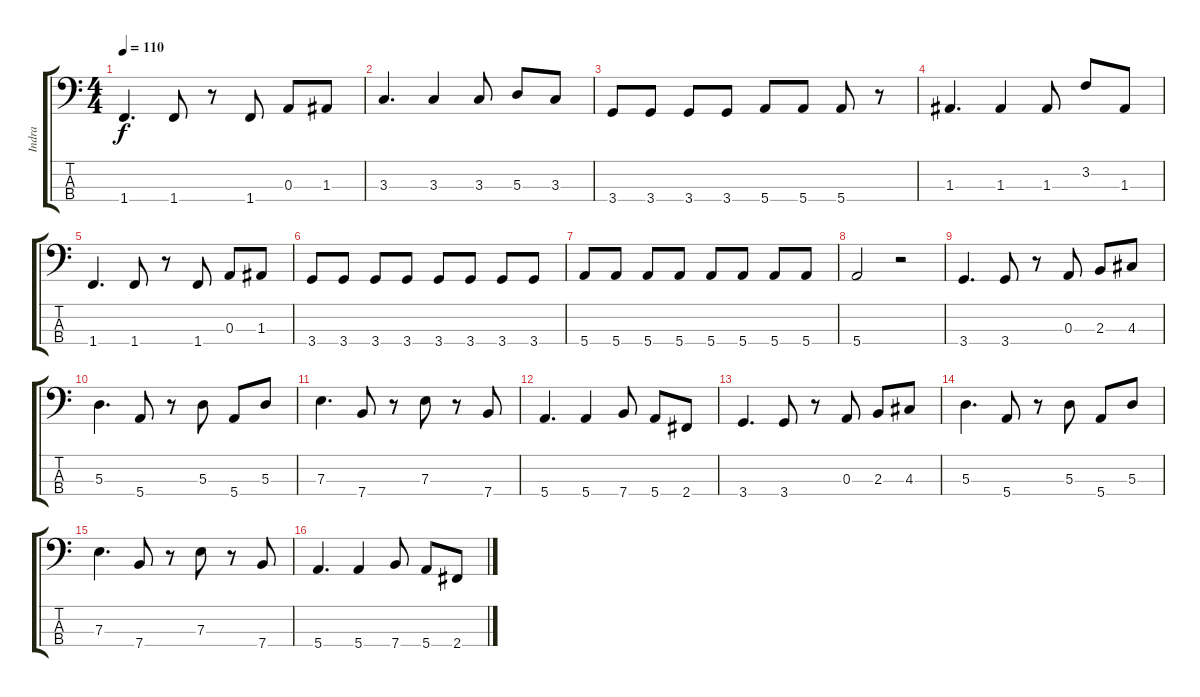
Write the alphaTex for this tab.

\track ("Indra" "Indra") {instrument electricbasspick}
\staff {score tabs}
\tuning (G2 D2 A1 E1) {hide}
\ts (4 4)
\tempo 110
\clef f4
\ks c
1.4.4{d dy f} 1.4.8 r.8 1.4.8 0.3.8 1.3.8 |
3.3.4{d} 3.3.4 3.3.8 5.3.8 3.3.8 |
3.4.8 3.4.8 3.4.8 3.4.8 5.4.8 5.4.8 5.4.8 r.8 |
1.3.4{d} 1.3.4 1.3.8 3.2.8 1.3.8 |
1.4.4{d} 1.4.8 r.8 1.4.8 0.3.8 1.3.8 |
3.4.8 3.4.8 3.4.8 3.4.8 3.4.8 3.4.8 3.4.8 3.4.8 |
5.4.8 5.4.8 5.4.8 5.4.8 5.4.8 5.4.8 5.4.8 5.4.8 |
5.4.2 r.2 |
3.4.4{d} 3.4.8 r.8 0.3.8 2.3.8 4.3.8 |
5.3.4{d} 5.4.8 r.8 5.3.8 5.4.8 5.3.8 |
7.3.4{d} 7.4.8 r.8 7.3.8 r.8 7.4.8 |
5.4.4{d} 5.4.4 7.4.8 5.4.8 2.4.8 |
3.4.4{d} 3.4.8 r.8 0.3.8 2.3.8 4.3.8 |
5.3.4{d} 5.4.8 r.8 5.3.8 5.4.8 5.3.8 |
7.3.4{d} 7.4.8 r.8 7.3.8 r.8 7.4.8 |
5.4.4{d} 5.4.4 7.4.8 5.4.8 2.4.8
